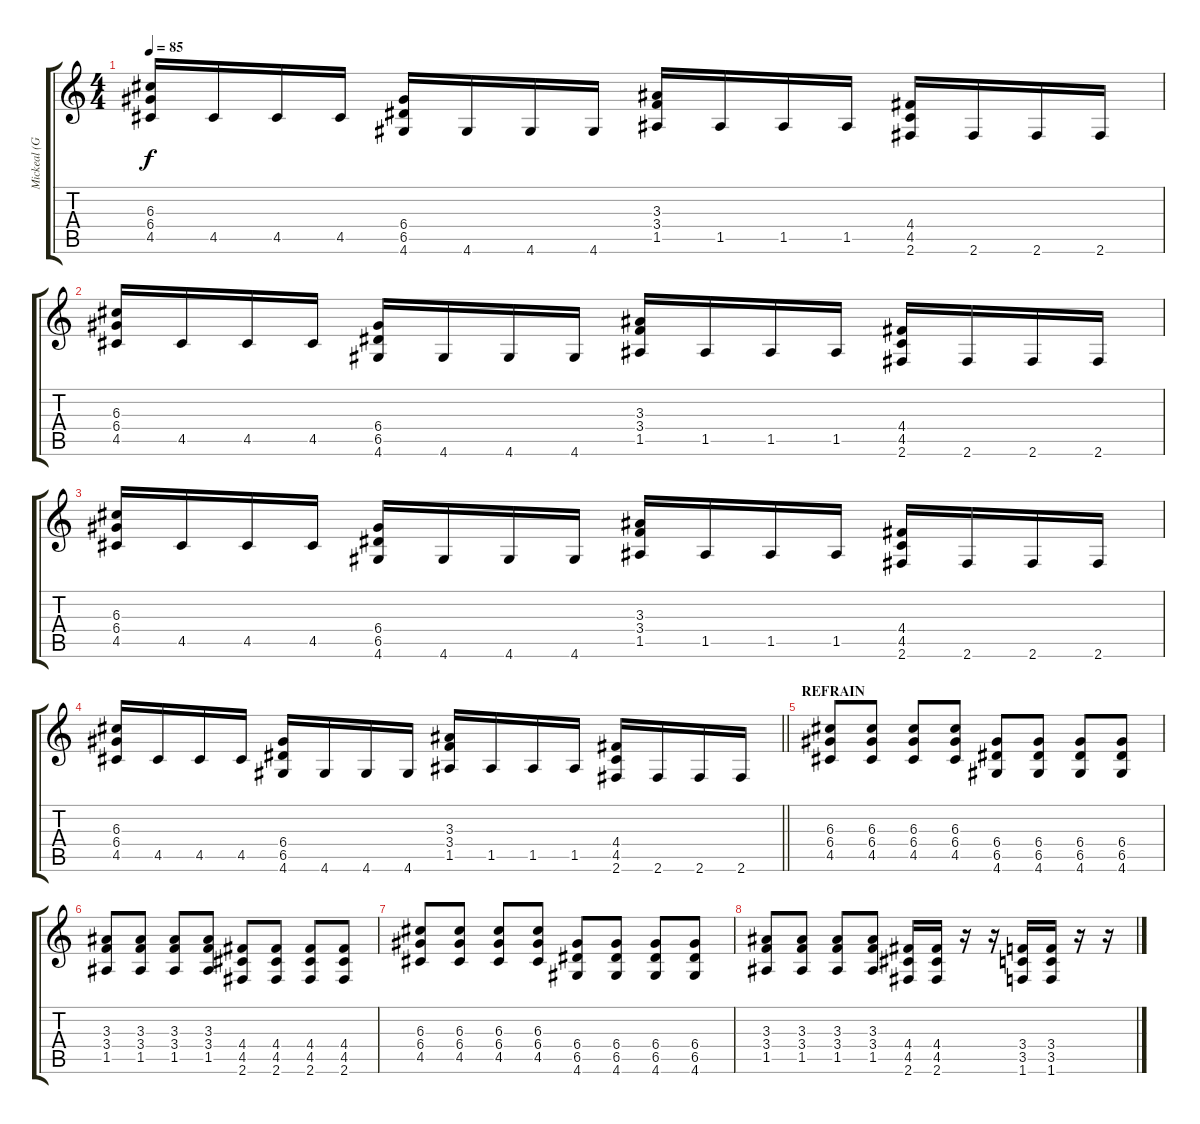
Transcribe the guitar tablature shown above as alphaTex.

\track ("Mickeal (Guitar_01)" "Mickeal (G") {instrument overdrivenguitar}
\staff {score tabs}
\tuning (E4 B3 G3 D3 A2 E2) {hide}
\ts (4 4)
\tempo 85
\clef g2
\ks c
(6.3 6.4 4.5).16{dy f} 4.5.16 4.5.16 4.5.16 (6.4 6.5 4.6).16 4.6.16 4.6.16 4.6.16 (3.3 3.4 1.5).16 1.5.16 1.5.16 1.5.16 (4.4 4.5 2.6).16 2.6.16 2.6.16 2.6.16 |
(6.3 6.4 4.5).16 4.5.16 4.5.16 4.5.16 (6.4 6.5 4.6).16 4.6.16 4.6.16 4.6.16 (3.3 3.4 1.5).16 1.5.16 1.5.16 1.5.16 (4.4 4.5 2.6).16 2.6.16 2.6.16 2.6.16 |
(6.3 6.4 4.5).16 4.5.16 4.5.16 4.5.16 (6.4 6.5 4.6).16 4.6.16 4.6.16 4.6.16 (3.3 3.4 1.5).16 1.5.16 1.5.16 1.5.16 (4.4 4.5 2.6).16 2.6.16 2.6.16 2.6.16 |
\barLineRight lightlight
(6.3 6.4 4.5).16 4.5.16 4.5.16 4.5.16 (6.4 6.5 4.6).16 4.6.16 4.6.16 4.6.16 (3.3 3.4 1.5).16 1.5.16 1.5.16 1.5.16 (4.4 4.5 2.6).16 2.6.16 2.6.16 2.6.16 |
\section ("" "REFRAIN")
(6.3 6.4 4.5).8 (6.3 6.4 4.5).8 (6.3 6.4 4.5).8 (6.3 6.4 4.5).8 (6.4 6.5 4.6).8 (6.4 6.5 4.6).8 (6.4 6.5 4.6).8 (6.4 6.5 4.6).8 |
(3.3 3.4 1.5).8 (3.3 3.4 1.5).8 (3.3 3.4 1.5).8 (3.3 3.4 1.5).8 (4.4 4.5 2.6).8 (4.4 4.5 2.6).8 (4.4 4.5 2.6).8 (4.4 4.5 2.6).8 |
(6.3 6.4 4.5).8 (6.3 6.4 4.5).8 (6.3 6.4 4.5).8 (6.3 6.4 4.5).8 (6.4 6.5 4.6).8 (6.4 6.5 4.6).8 (6.4 6.5 4.6).8 (6.4 6.5 4.6).8 |
(3.3 3.4 1.5).8 (3.3 3.4 1.5).8 (3.3 3.4 1.5).8 (3.3 3.4 1.5).8 (4.4 4.5 2.6).16 (4.4 4.5 2.6).16 r.16 r.16 (3.4 3.5 1.6).16 (3.4 3.5 1.6).16 r.16 r.16
